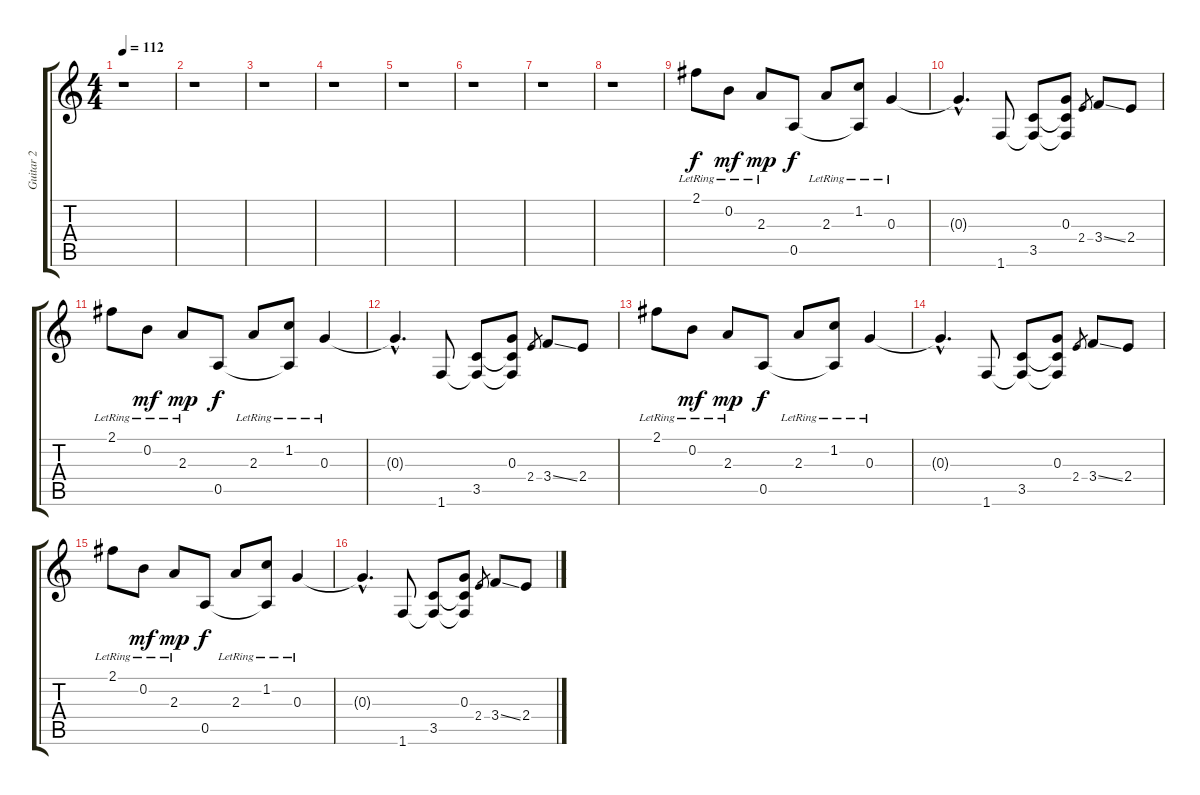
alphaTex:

\track ("Guitar 2" "Guitar 2") {instrument electricguitarjazz}
\staff {score tabs}
\tuning (E4 B3 G3 D3 A2 E2) {hide}
\ts (4 4)
\tempo 112
\clef g2
\ks c
r.1{dy f instrument electricguitarjazz} |
r.1 |
r.1 |
r.1 |
r.1 |
r.1 |
r.1 |
r.1 |
2.1{lr}.8 0.2{lr}.8{dy mf} 2.3{lr}.8{dy mp} 0.5.8{dy f} 2.3{lr}.8 (1.2{lr} 0.5{t}).8 0.3{lr}.4 |
0.3{hac t}.4{d} 1.6.8 (3.5 1.6{t}).8 (0.3 3.5{t} 1.6{t}).8 2.4.8{gr} 3.4{ss}.8 2.4.8 |
2.1{lr}.8 0.2{lr}.8{dy mf} 2.3{lr}.8{dy mp} 0.5.8{dy f} 2.3{lr}.8 (1.2{lr} 0.5{t}).8 0.3{lr}.4 |
0.3{hac t}.4{d} 1.6.8 (3.5 1.6{t}).8 (0.3 3.5{t} 1.6{t}).8 2.4.8{gr} 3.4{ss}.8 2.4.8 |
2.1{lr}.8 0.2{lr}.8{dy mf} 2.3{lr}.8{dy mp} 0.5.8{dy f} 2.3{lr}.8 (1.2{lr} 0.5{t}).8 0.3{lr}.4 |
0.3{hac t}.4{d} 1.6.8 (3.5 1.6{t}).8 (0.3 3.5{t} 1.6{t}).8 2.4.8{gr} 3.4{ss}.8 2.4.8 |
2.1{lr}.8 0.2{lr}.8{dy mf} 2.3{lr}.8{dy mp} 0.5.8{dy f} 2.3{lr}.8 (1.2{lr} 0.5{t}).8 0.3{lr}.4 |
0.3{hac t}.4{d} 1.6.8 (3.5 1.6{t}).8 (0.3 3.5{t} 1.6{t}).8 2.4.8{gr} 3.4{ss}.8 2.4.8
